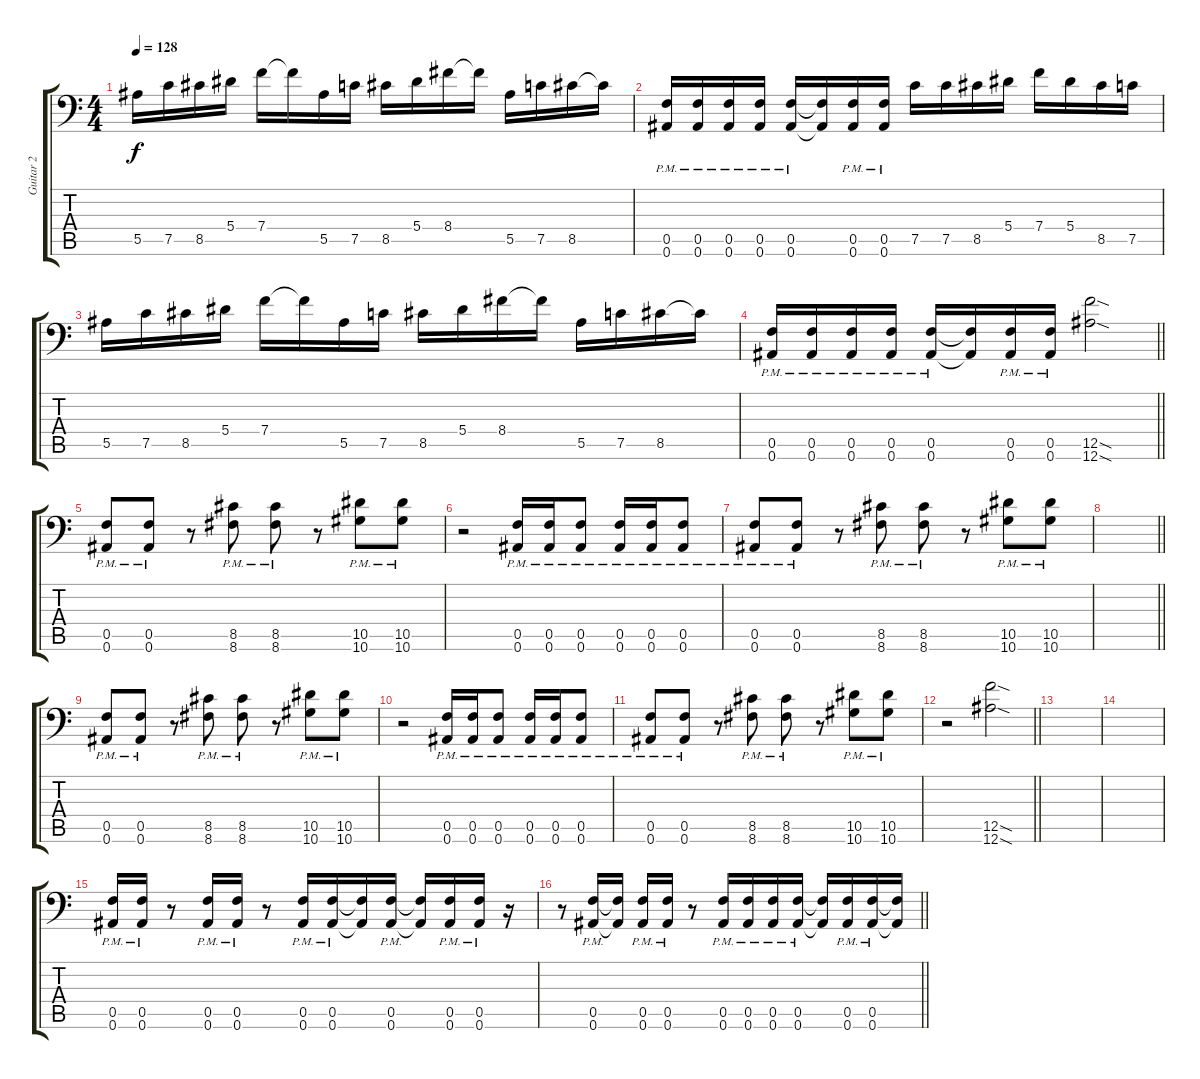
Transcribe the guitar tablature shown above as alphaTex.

\track ("Guitar 2" "Guitar 2") {instrument distortionguitar}
\staff {score tabs}
\tuning (C4 G3 Eb3 Bb2 F2 Bb1) {hide}
\ts (4 4)
\tempo 128
\clef f4
\ks c
5.5.16{dy f} 7.5.16 8.5.16 5.4.16 7.4.16 7.4{t}.16 5.5.16 7.5.16 8.5.16 5.4.16 8.4.16 8.4{t}.16 5.5.16 7.5.16 8.5.16 8.5{t}.16 |
(0.5{pm} 0.6{pm}).16 (0.5{pm} 0.6{pm}).16 (0.5{pm} 0.6{pm}).16 (0.5{pm} 0.6{pm}).16 (0.5{pm} 0.6{pm}).16 (0.5{t} 0.6{t}).16 (0.5{pm} 0.6{pm}).16 (0.5{pm} 0.6{pm}).16 7.5.16 7.5.16 8.5.16 5.4.16 7.4.16 5.4.16 8.5.16 7.5.16 |
5.5.16 7.5.16 8.5.16 5.4.16 7.4.16 7.4{t}.16 5.5.16 7.5.16 8.5.16 5.4.16 8.4.16 8.4{t}.16 5.5.16 7.5.16 8.5.16 8.5{t}.16 |
\barLineRight lightlight
(0.5{pm} 0.6{pm}).16 (0.5{pm} 0.6{pm}).16 (0.5{pm} 0.6{pm}).16 (0.5{pm} 0.6{pm}).16 (0.5{pm} 0.6{pm}).16 (0.5{t} 0.6{t}).16 (0.5{pm} 0.6{pm}).16 (0.5{pm} 0.6{pm}).16 (12.5{sod} 12.6{sod}).2 |
(0.5{pm} 0.6{pm}).8 (0.5{pm} 0.6{pm}).8 r.8 (8.5{pm} 8.6{pm}).8 (8.5{pm} 8.6{pm}).8 r.8 (10.5{pm} 10.6{pm}).8 (10.5{pm} 10.6{pm}).8 |
r.2 (0.5{pm} 0.6{pm}).16 (0.5{pm} 0.6{pm}).16 (0.5{pm} 0.6{pm}).8 (0.5{pm} 0.6{pm}).16 (0.5{pm} 0.6{pm}).16 (0.5{pm} 0.6{pm}).8 |
(0.5{pm} 0.6{pm}).8 (0.5{pm} 0.6{pm}).8 r.8 (8.5{pm} 8.6{pm}).8 (8.5{pm} 8.6{pm}).8 r.8 (10.5{pm} 10.6{pm}).8 (10.5{pm} 10.6{pm}).8 |
\barLineRight lightlight
|
(0.5{pm} 0.6{pm}).8 (0.5{pm} 0.6{pm}).8 r.8 (8.5{pm} 8.6{pm}).8 (8.5{pm} 8.6{pm}).8 r.8 (10.5{pm} 10.6{pm}).8 (10.5{pm} 10.6{pm}).8 |
r.2 (0.5{pm} 0.6{pm}).16 (0.5{pm} 0.6{pm}).16 (0.5{pm} 0.6{pm}).8 (0.5{pm} 0.6{pm}).16 (0.5{pm} 0.6{pm}).16 (0.5{pm} 0.6{pm}).8 |
(0.5{pm} 0.6{pm}).8 (0.5{pm} 0.6{pm}).8 r.8 (8.5{pm} 8.6{pm}).8 (8.5{pm} 8.6{pm}).8 r.8 (10.5{pm} 10.6{pm}).8 (10.5{pm} 10.6{pm}).8 |
\barLineRight lightlight
r.2 (12.5{sod} 12.6{sod}).2 |
|
|
(0.5{pm} 0.6{pm}).16 (0.5{pm} 0.6{pm}).16 r.8 (0.5{pm} 0.6{pm}).16 (0.5{pm} 0.6{pm}).16 r.8 (0.5{pm} 0.6{pm}).16 (0.5{pm} 0.6{pm}).16 (0.5{t} 0.6{t}).16 (0.5{pm} 0.6{pm}).16 (0.5{t} 0.6{t}).16 (0.5{pm} 0.6{pm}).16 (0.5{pm} 0.6{pm}).16 r.16 |
\barLineRight lightlight
r.8 (0.5{pm} 0.6{pm}).16 (0.5{t} 0.6{t}).16 (0.5{pm} 0.6{pm}).16 (0.5{pm} 0.6{pm}).16 r.8 (0.5{pm} 0.6{pm}).16 (0.5{pm} 0.6{pm}).16 (0.5{pm} 0.6{pm}).16 (0.5{pm} 0.6{pm}).16 (0.5{t} 0.6{t}).16 (0.5{pm} 0.6{pm}).16 (0.5{pm} 0.6{pm}).16 (0.5{t} 0.6{t}).16
